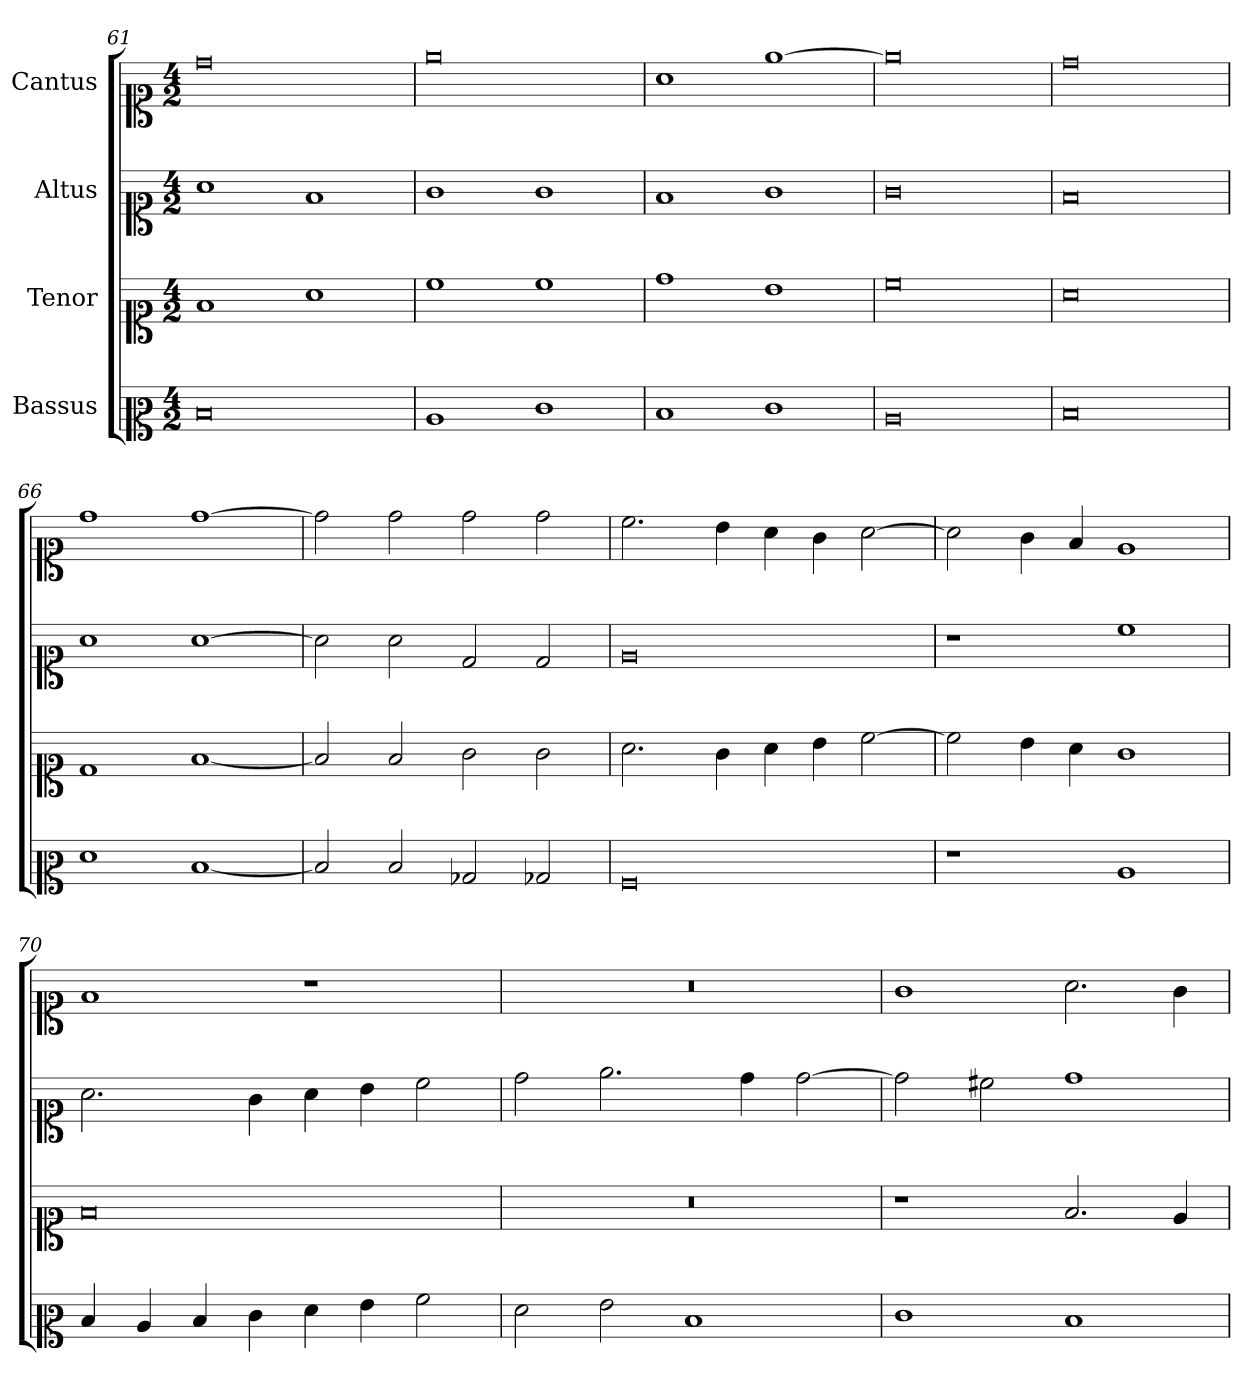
**kern	**kern	**kern	**kern
*part4	*part3	*part2	*part1
*staff4	*staff3	*staff2	*staff1
*I"Bassus	*I"Tenor	*I"Altus	*I"Cantus
*clefC2	*clefC1	*clefC1	*clefC1
*k[]	*k[]	*k[]	*k[]
*M4/2	*M4/2	*M4/2	*M4/2
=61	=61	=61	=61
0d/	1f/	1a\	0dd\
.	1a\	1f/	.
=62	=62	=62	=62
1c/	1cc\	1g\	0ee\
1e\	1cc\	1g\	.
=63	=63	=63	=63
1d/	1dd\	1f/	1a\
1e\	1b\	1g\	[1ee\
=64	=64	=64	=64
0c/	0cc\	0g\	0ee\]
=65	=65	=65	=65
0d/	0a\	0f/	0dd\
=66	=66	=66	=66
1f\	1d/	1a\	1dd\
[1d/	[1f/	[1a\	[1dd\
=67	=67	=67	=67
2d/]	2f/]	2a\]	2dd\]
2d/	2f/	2a\	2dd\
2B-X/	2g\	2d/	2dd\
2B-X/	2g\	2d/	2dd\
=68	=68	=68	=68
0A/	2.a\	0e/	2.cc\
.	4g\	.	4b\
.	4a\	.	4a\
.	4b\	.	4g\
.	[2cc\	.	[2a\
=69	=69	=69	=69
1r	2cc\]	1r	2a\]
.	4b\	.	4g\
.	4a\	.	4f/
1c/	1g\	1cc\	1e/
=70	=70	=70	=70
4d/	0f/	2.a\	1f/
4c/	.	.	.
4d/	.	.	.
4e\	.	4g\	.
4f\	.	4a\	1r
4g\	.	4b\	.
2a\	.	2cc\	.
=71	=71	=71	=71
2f\	0r	2dd\	0r
2g\	.	2.ee\	.
1d/	.	.	.
.	.	4dd\	.
.	.	[2dd\	.
=72	=72	=72	=72
1e\	1r	2dd\]	1g\
.	.	2cc#X\	.
1d/	2.f/	1dd\	2.a\
.	4e/	.	4g\
=	=	=	=
*-	*-	*-	*-
